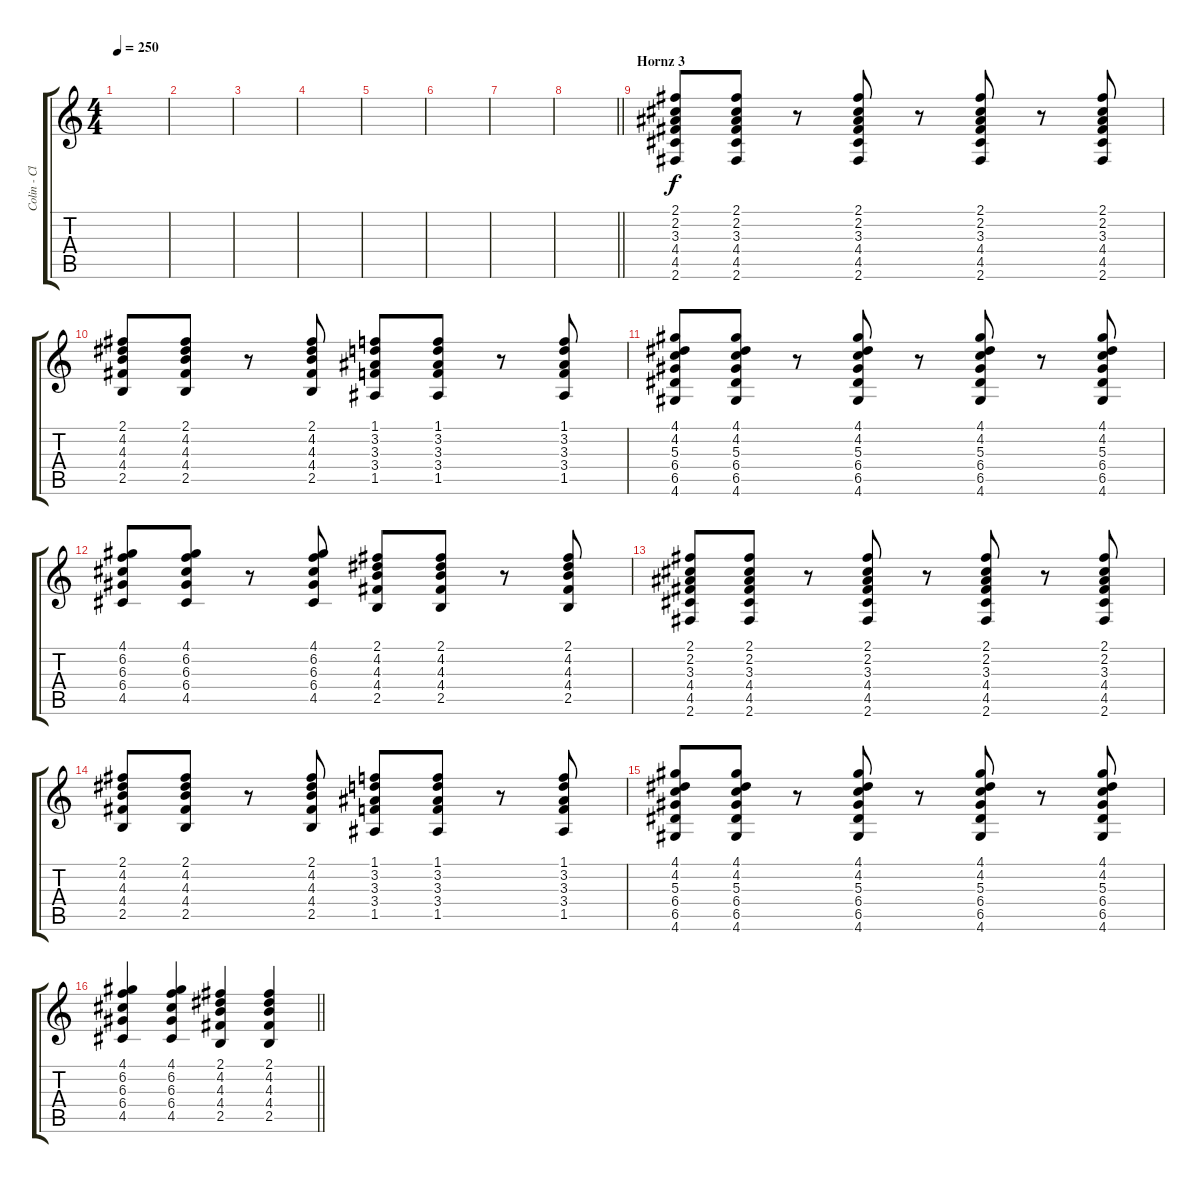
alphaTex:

\track ("Colin - Clean Guitar" "Colin - Cl") {instrument electricguitarclean}
\staff {score tabs}
\tuning (E4 B3 G3 D3 A2 E2) {hide}
\ts (4 4)
\tempo 250
\clef g2
\ks c
|
|
|
|
|
|
|
\barLineRight lightlight
|
\section ("" "Hornz 3")
(2.1 2.2 3.3 4.4 4.5 2.6).8 (2.1 2.2 3.3 4.4 4.5 2.6).8 r.8 (2.1 2.2 3.3 4.4 4.5 2.6).8 r.8 (2.1 2.2 3.3 4.4 4.5 2.6).8 r.8 (2.1 2.2 3.3 4.4 4.5 2.6).8 |
(2.1 4.2 4.3 4.4 2.5).8 (2.1 4.2 4.3 4.4 2.5).8 r.8 (2.1 4.2 4.3 4.4 2.5).8 (1.1 3.2 3.3 3.4 1.5).8 (1.1 3.2 3.3 3.4 1.5).8 r.8 (1.1 3.2 3.3 3.4 1.5).8 |
(4.1 4.2 5.3 6.4 6.5 4.6).8 (4.1 4.2 5.3 6.4 6.5 4.6).8 r.8 (4.1 4.2 5.3 6.4 6.5 4.6).8 r.8 (4.1 4.2 5.3 6.4 6.5 4.6).8 r.8 (4.1 4.2 5.3 6.4 6.5 4.6).8 |
(4.1 6.2 6.3 6.4 4.5).8 (4.1 6.2 6.3 6.4 4.5).8 r.8 (4.1 6.2 6.3 6.4 4.5).8 (2.1 4.2 4.3 4.4 2.5).8 (2.1 4.2 4.3 4.4 2.5).8 r.8 (2.1 4.2 4.3 4.4 2.5).8 |
(2.1 2.2 3.3 4.4 4.5 2.6).8 (2.1 2.2 3.3 4.4 4.5 2.6).8 r.8 (2.1 2.2 3.3 4.4 4.5 2.6).8 r.8 (2.1 2.2 3.3 4.4 4.5 2.6).8 r.8 (2.1 2.2 3.3 4.4 4.5 2.6).8 |
(2.1 4.2 4.3 4.4 2.5).8 (2.1 4.2 4.3 4.4 2.5).8 r.8 (2.1 4.2 4.3 4.4 2.5).8 (1.1 3.2 3.3 3.4 1.5).8 (1.1 3.2 3.3 3.4 1.5).8 r.8 (1.1 3.2 3.3 3.4 1.5).8 |
(4.1 4.2 5.3 6.4 6.5 4.6).8 (4.1 4.2 5.3 6.4 6.5 4.6).8 r.8 (4.1 4.2 5.3 6.4 6.5 4.6).8 r.8 (4.1 4.2 5.3 6.4 6.5 4.6).8 r.8 (4.1 4.2 5.3 6.4 6.5 4.6).8 |
\barLineRight lightlight
(4.1 6.2 6.3 6.4 4.5).4 (4.1 6.2 6.3 6.4 4.5).4 (2.1 4.2 4.3 4.4 2.5).4 (2.1 4.2 4.3 4.4 2.5).4
